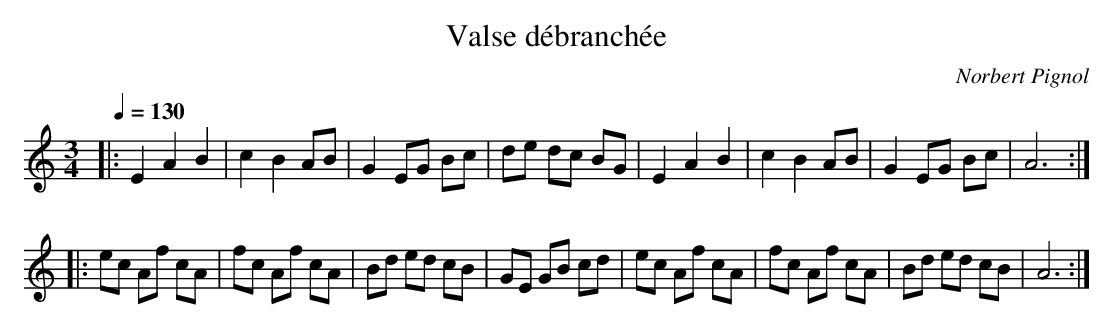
X:1
T:Valse débranchée
C:Norbert Pignol
L:1/8
M:3/4
Q:1/4=130
K:C
|: E2 A2 B2 | c2 B2 AB | G2 EG Bc | de dc BG | E2 A2 B2 | c2 B2 AB | G2 EG Bc | A6 ::
ec Af cA | fc Af cA | Bd ed cB | GE GB cd | ec Af cA | fc Af cA | Bd ed cB | A6 :|
